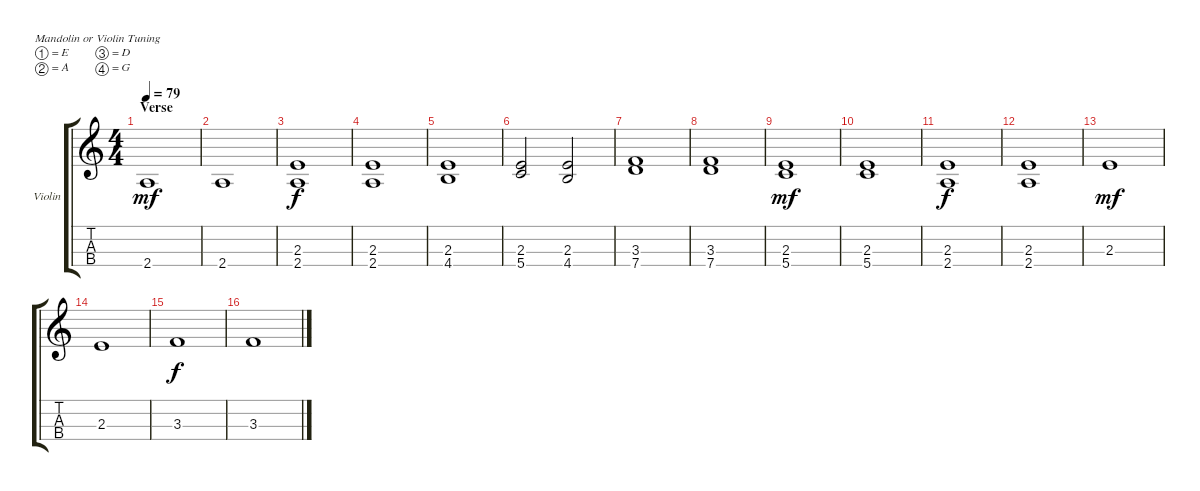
\defaultSystemsLayout 4
\bracketExtendMode groupsimilarinstruments
\firstSystemTrackNameOrientation horizontal
\otherSystemsTrackNameOrientation horizontal
\track ("Violins ensemble" "Violin") {instrument violin}
\staff {score tabs}
\tuning (E5 A4 D4 G3)
\ts (4 4)
\section ("" "Verse")
\tempo 79
\clef g2
\scale
0.333333
\ks c
2.4.1{dy mf} |
\scale
0.333333 2.4.1 |
\scale
0.333333 (2.4 2.3).1{dy f} |
\scale
0.333333 (2.4 2.3).1 |
\scale
0.333333 (4.4 2.3).1 |
\scale
0.333333 (2.3 5.4).2 (4.4 2.3).2 |
\scale
0.333333 (7.4 3.3).1 |
\scale
0.333333 (3.3 7.4).1 |
\scale
0.333333 (2.3 5.4).1{dy mf} |
\scale
0.333333 (2.3 5.4).1 |
\scale
0.333333 (2.4 2.3).1{dy f} |
\scale
0.333333 (2.4 2.3).1 |
\scale
0.333333 2.3.1{dy mf} |
\scale
0.333333 2.3.1 |
\scale
0.333333 3.3.1{dy f} |
\scale
0.333333 3.3.1
